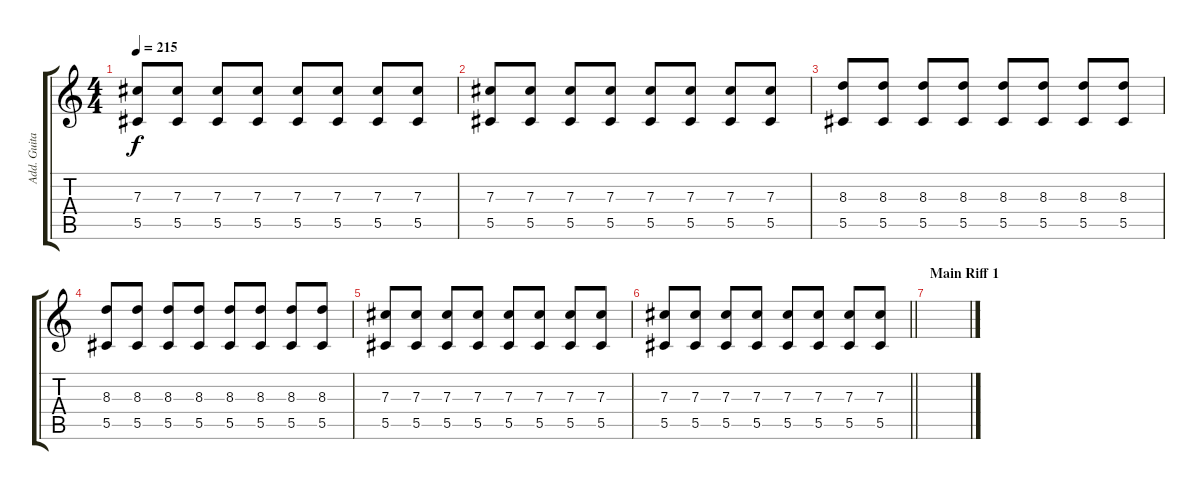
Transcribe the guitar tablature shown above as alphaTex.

\track ("Add. Guitar" "Add. Guita") {instrument distortionguitar}
\staff {score tabs}
\tuning (Eb4 Bb3 Gb3 Db3 Ab2 Db2) {hide}
\ts (4 4)
\tempo 215
\clef g2
\ks c
(7.3 5.5).8{dy f} (7.3 5.5).8 (7.3 5.5).8 (7.3 5.5).8 (7.3 5.5).8 (7.3 5.5).8 (7.3 5.5).8 (7.3 5.5).8 |
(7.3 5.5).8 (7.3 5.5).8 (7.3 5.5).8 (7.3 5.5).8 (7.3 5.5).8 (7.3 5.5).8 (7.3 5.5).8 (7.3 5.5).8 |
(8.3 5.5).8 (8.3 5.5).8 (8.3 5.5).8 (8.3 5.5).8 (8.3 5.5).8 (8.3 5.5).8 (8.3 5.5).8 (8.3 5.5).8 |
(8.3 5.5).8 (8.3 5.5).8 (8.3 5.5).8 (8.3 5.5).8 (8.3 5.5).8 (8.3 5.5).8 (8.3 5.5).8 (8.3 5.5).8 |
(7.3 5.5).8 (7.3 5.5).8 (7.3 5.5).8 (7.3 5.5).8 (7.3 5.5).8 (7.3 5.5).8 (7.3 5.5).8 (7.3 5.5).8 |
\barLineRight lightlight
(7.3 5.5).8 (7.3 5.5).8 (7.3 5.5).8 (7.3 5.5).8 (7.3 5.5).8 (7.3 5.5).8 (7.3 5.5).8 (7.3 5.5).8 |
\section ("" "Main Riff 1")
